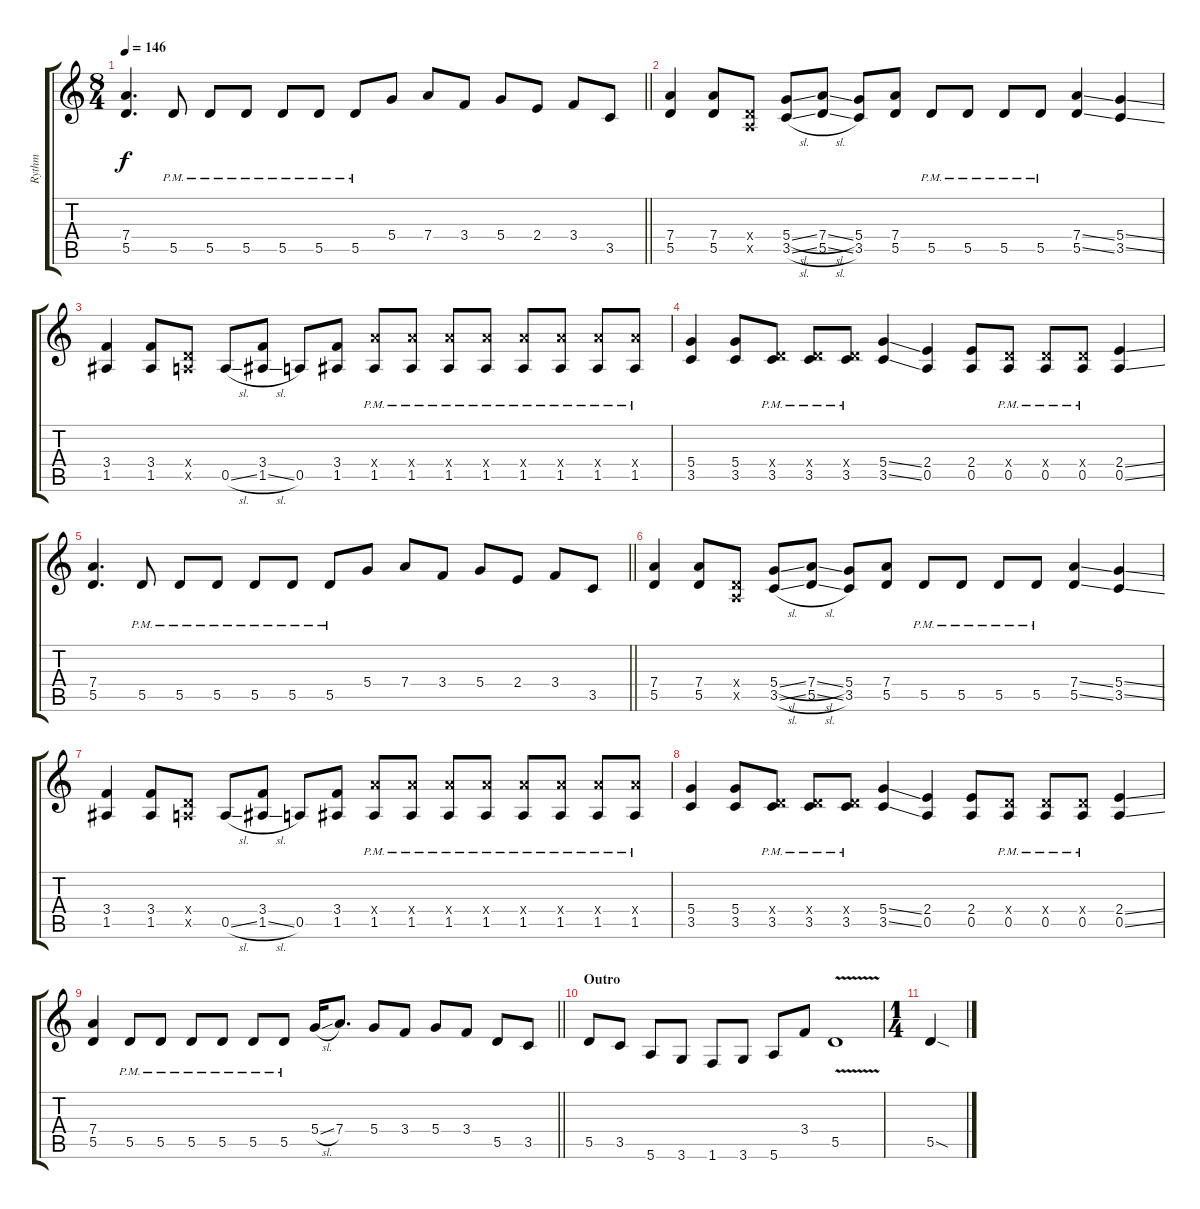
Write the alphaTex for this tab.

\track ("Rythm" "Rythm") {instrument distortionguitar}
\staff {score tabs}
\tuning (E4 B3 G3 D3 A2 E2) {hide}
\ts (8 4)
\tempo 146
\clef g2
\barLineRight lightlight
\ks c
(7.4 5.5).4{d dy f} 5.5{pm}.8 5.5{pm}.8 5.5{pm}.8 5.5{pm}.8 5.5{pm}.8 5.5{pm}.8 5.4.8 7.4.8 3.4.8 5.4.8 2.4.8 3.4.8 3.5.8 |
\section ("" "")
(7.4 5.5).4 (7.4 5.5).8 (0.4{x} 0.5{x}).8 (5.4{sl} 3.5{sl}).8 (7.4{sl} 5.5{sl}).8 (5.4 3.5).8 (7.4 5.5).8 5.5{pm}.8 5.5{pm}.8 5.5{pm}.8 5.5{pm}.8 (7.4{ss} 5.5{ss}).4 (5.4{ss} 3.5{ss}).4 |
(3.4 1.5).4 (3.4 1.5).8 (0.4{x} 0.5{x}).8 0.5{sl}.8 (3.4 1.5{sl}).8 0.5.8 (3.4 1.5).8 (7.4{x} 1.5{pm}).8 (7.4{x} 1.5{pm}).8 (7.4{x} 1.5{pm}).8 (7.4{x} 1.5{pm}).8 (7.4{x} 1.5{pm}).8 (7.4{x} 1.5{pm}).8 (7.4{x} 1.5{pm}).8 (7.4{x} 1.5{pm}).8 |
(5.4 3.5).4 (5.4 3.5).8 (0.4{x} 3.5{pm}).8 (0.4{x} 3.5{pm}).8 (0.4{x} 3.5{pm}).8 (5.4{ss} 3.5{ss}).4 (2.4 0.5).4 (2.4 0.5).8 (0.4{x} 0.5{pm}).8 (0.4{x} 0.5{pm}).8 (0.4{x} 0.5{pm}).8 (2.4{ss} 0.5{ss}).4 |
\barLineRight lightlight
(7.4 5.5).4{d} 5.5{pm}.8 5.5{pm}.8 5.5{pm}.8 5.5{pm}.8 5.5{pm}.8 5.5{pm}.8 5.4.8 7.4.8 3.4.8 5.4.8 2.4.8 3.4.8 3.5.8 |
\section ("" "")
(7.4 5.5).4 (7.4 5.5).8 (0.4{x} 0.5{x}).8 (5.4{sl} 3.5{sl}).8 (7.4{sl} 5.5{sl}).8 (5.4 3.5).8 (7.4 5.5).8 5.5{pm}.8 5.5{pm}.8 5.5{pm}.8 5.5{pm}.8 (7.4{ss} 5.5{ss}).4 (5.4{ss} 3.5{ss}).4 |
(3.4 1.5).4 (3.4 1.5).8 (0.4{x} 0.5{x}).8 0.5{sl}.8 (3.4 1.5{sl}).8 0.5.8 (3.4 1.5).8 (7.4{x} 1.5{pm}).8 (7.4{x} 1.5{pm}).8 (7.4{x} 1.5{pm}).8 (7.4{x} 1.5{pm}).8 (7.4{x} 1.5{pm}).8 (7.4{x} 1.5{pm}).8 (7.4{x} 1.5{pm}).8 (7.4{x} 1.5{pm}).8 |
(5.4 3.5).4 (5.4 3.5).8 (0.4{x} 3.5{pm}).8 (0.4{x} 3.5{pm}).8 (0.4{x} 3.5{pm}).8 (5.4{ss} 3.5{ss}).4 (2.4 0.5).4 (2.4 0.5).8 (0.4{x} 0.5{pm}).8 (0.4{x} 0.5{pm}).8 (0.4{x} 0.5{pm}).8 (2.4{ss} 0.5{ss}).4 |
\barLineRight lightlight
(7.4 5.5).4 5.5{pm}.8 5.5{pm}.8 5.5{pm}.8 5.5{pm}.8 5.5{pm}.8 5.5{pm}.8 5.4{sl}.16 7.4.8{d} 5.4.8 3.4.8 5.4.8 3.4.8 5.5.8 3.5.8 |
\section ("" "Outro")
5.5.8 3.5.8 5.6.8 3.6.8 1.6.8 3.6.8 5.6.8 3.4.8 5.5{v}.1 |
\ts (1 4)
5.5{sod}.4
